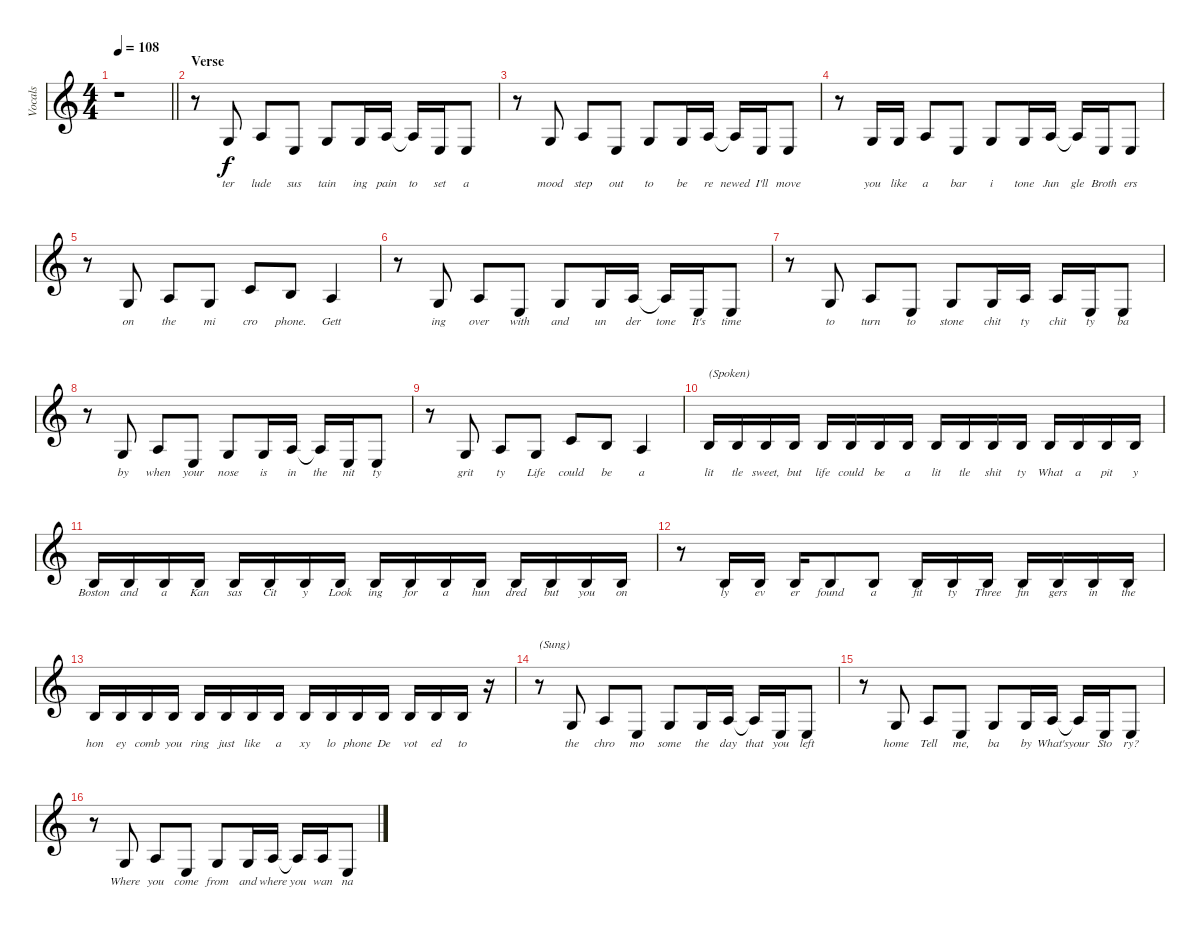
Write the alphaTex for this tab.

\track ("Vocals" "Vocals") {instrument choiraahs}
\staff {score}
\tuning (E4 B3 G3 D3 A2 E2) {hide}
\ts (4 4)
\tempo 108
\clef g2
\barLineRight lightlight
\ks c
r.1{dy f} |
\section ("" "Verse")
r.8 0.3.8{lyrics (0 "ter") lyrics (1 "") lyrics (2 "") lyrics (3 "") lyrics (4 "")} 2.3.8{lyrics (0 "lude") lyrics (1 "") lyrics (2 "") lyrics (3 "") lyrics (4 "")} 2.4.8{lyrics (0 "sus") lyrics (1 "") lyrics (2 "") lyrics (3 "") lyrics (4 "")} 0.3.8{lyrics (0 "tain") lyrics (1 "") lyrics (2 "") lyrics (3 "") lyrics (4 "")} 0.3.16{lyrics (0 "ing") lyrics (1 "") lyrics (2 "") lyrics (3 "") lyrics (4 "")} 2.3.16{lyrics (0 "pain") lyrics (1 "") lyrics (2 "") lyrics (3 "") lyrics (4 "")} 2.3{t}.16{lyrics (0 "to") lyrics (1 "") lyrics (2 "") lyrics (3 "") lyrics (4 "")} 2.4.16{lyrics (0 "set") lyrics (1 "") lyrics (2 "") lyrics (3 "") lyrics (4 "")} 2.4.8{lyrics (0 "a") lyrics (1 "") lyrics (2 "") lyrics (3 "") lyrics (4 "")} |
r.8 0.3.8{lyrics (0 "mood") lyrics (1 "") lyrics (2 "") lyrics (3 "") lyrics (4 "")} 2.3.8{lyrics (0 "step") lyrics (1 "") lyrics (2 "") lyrics (3 "") lyrics (4 "")} 2.4.8{lyrics (0 "out") lyrics (1 "") lyrics (2 "") lyrics (3 "") lyrics (4 "")} 0.3.8{lyrics (0 "to") lyrics (1 "") lyrics (2 "") lyrics (3 "") lyrics (4 "")} 0.3.16{lyrics (0 "be") lyrics (1 "") lyrics (2 "") lyrics (3 "") lyrics (4 "")} 2.3.16{lyrics (0 "re") lyrics (1 "") lyrics (2 "") lyrics (3 "") lyrics (4 "")} 2.3{t}.16{lyrics (0 "newed") lyrics (1 "") lyrics (2 "") lyrics (3 "") lyrics (4 "")} 2.4.16{lyrics (0 "I'll") lyrics (1 "") lyrics (2 "") lyrics (3 "") lyrics (4 "")} 2.4.8{lyrics (0 "move") lyrics (1 "") lyrics (2 "") lyrics (3 "") lyrics (4 "")} |
r.8 0.3.16{lyrics (0 "you") lyrics (1 "") lyrics (2 "") lyrics (3 "") lyrics (4 "")} 0.3.16{lyrics (0 "like") lyrics (1 "") lyrics (2 "") lyrics (3 "") lyrics (4 "")} 2.3.8{lyrics (0 "a") lyrics (1 "") lyrics (2 "") lyrics (3 "") lyrics (4 "")} 2.4.8{lyrics (0 "bar") lyrics (1 "") lyrics (2 "") lyrics (3 "") lyrics (4 "")} 0.3.8{lyrics (0 "i") lyrics (1 "") lyrics (2 "") lyrics (3 "") lyrics (4 "")} 0.3.16{lyrics (0 "tone") lyrics (1 "") lyrics (2 "") lyrics (3 "") lyrics (4 "")} 2.3.16{lyrics (0 "Jun") lyrics (1 "") lyrics (2 "") lyrics (3 "") lyrics (4 "")} 2.3{t}.16{lyrics (0 "gle") lyrics (1 "") lyrics (2 "") lyrics (3 "") lyrics (4 "")} 2.4.16{lyrics (0 "Broth") lyrics (1 "") lyrics (2 "") lyrics (3 "") lyrics (4 "")} 2.4.8{lyrics (0 "ers") lyrics (1 "") lyrics (2 "") lyrics (3 "") lyrics (4 "")} |
r.8 0.3.8{lyrics (0 "on") lyrics (1 "") lyrics (2 "") lyrics (3 "") lyrics (4 "")} 2.3.8{lyrics (0 "the") lyrics (1 "") lyrics (2 "") lyrics (3 "") lyrics (4 "")} 0.3.8{lyrics (0 "mi") lyrics (1 "") lyrics (2 "") lyrics (3 "") lyrics (4 "")} 1.2.8{lyrics (0 "cro") lyrics (1 "") lyrics (2 "") lyrics (3 "") lyrics (4 "")} 0.2.8{lyrics (0 "phone.") lyrics (1 "") lyrics (2 "") lyrics (3 "") lyrics (4 "")} 2.3.4{lyrics (0 "Gett") lyrics (1 "") lyrics (2 "") lyrics (3 "") lyrics (4 "")} |
r.8 0.3.8{lyrics (0 "ing") lyrics (1 "") lyrics (2 "") lyrics (3 "") lyrics (4 "")} 2.3.8{lyrics (0 "over") lyrics (1 "") lyrics (2 "") lyrics (3 "") lyrics (4 "")} 2.4.8{lyrics (0 "with") lyrics (1 "") lyrics (2 "") lyrics (3 "") lyrics (4 "")} 0.3.8{lyrics (0 "and") lyrics (1 "") lyrics (2 "") lyrics (3 "") lyrics (4 "")} 0.3.16{lyrics (0 "un") lyrics (1 "") lyrics (2 "") lyrics (3 "") lyrics (4 "")} 2.3.16{lyrics (0 "der") lyrics (1 "") lyrics (2 "") lyrics (3 "") lyrics (4 "")} 2.3{t}.16{lyrics (0 "tone") lyrics (1 "") lyrics (2 "") lyrics (3 "") lyrics (4 "")} 2.4.16{lyrics (0 "It's") lyrics (1 "") lyrics (2 "") lyrics (3 "") lyrics (4 "")} 2.4.8{lyrics (0 "time") lyrics (1 "") lyrics (2 "") lyrics (3 "") lyrics (4 "")} |
r.8 0.3.8{lyrics (0 "to") lyrics (1 "") lyrics (2 "") lyrics (3 "") lyrics (4 "")} 2.3.8{lyrics (0 "turn") lyrics (1 "") lyrics (2 "") lyrics (3 "") lyrics (4 "")} 2.4.8{lyrics (0 "to") lyrics (1 "") lyrics (2 "") lyrics (3 "") lyrics (4 "")} 0.3.8{lyrics (0 "stone") lyrics (1 "") lyrics (2 "") lyrics (3 "") lyrics (4 "")} 0.3.16{lyrics (0 "chit") lyrics (1 "") lyrics (2 "") lyrics (3 "") lyrics (4 "")} 2.3.16{lyrics (0 "ty") lyrics (1 "") lyrics (2 "") lyrics (3 "") lyrics (4 "")} 2.3.16{lyrics (0 "chit") lyrics (1 "") lyrics (2 "") lyrics (3 "") lyrics (4 "")} 2.4.16{lyrics (0 "ty") lyrics (1 "") lyrics (2 "") lyrics (3 "") lyrics (4 "")} 2.4.8{lyrics (0 "ba") lyrics (1 "") lyrics (2 "") lyrics (3 "") lyrics (4 "")} |
r.8 0.3.8{lyrics (0 "by") lyrics (1 "") lyrics (2 "") lyrics (3 "") lyrics (4 "")} 2.3.8{lyrics (0 "when") lyrics (1 "") lyrics (2 "") lyrics (3 "") lyrics (4 "")} 2.4.8{lyrics (0 "your") lyrics (1 "") lyrics (2 "") lyrics (3 "") lyrics (4 "")} 0.3.8{lyrics (0 "nose") lyrics (1 "") lyrics (2 "") lyrics (3 "") lyrics (4 "")} 0.3.16{lyrics (0 "is") lyrics (1 "") lyrics (2 "") lyrics (3 "") lyrics (4 "")} 2.3.16{lyrics (0 "in") lyrics (1 "") lyrics (2 "") lyrics (3 "") lyrics (4 "")} 2.3{t}.16{lyrics (0 "the") lyrics (1 "") lyrics (2 "") lyrics (3 "") lyrics (4 "")} 2.4.16{lyrics (0 "nit") lyrics (1 "") lyrics (2 "") lyrics (3 "") lyrics (4 "")} 2.4.8{lyrics (0 "ty") lyrics (1 "") lyrics (2 "") lyrics (3 "") lyrics (4 "")} |
r.8 0.3.8{lyrics (0 "grit") lyrics (1 "") lyrics (2 "") lyrics (3 "") lyrics (4 "")} 2.3.8{lyrics (0 "ty") lyrics (1 "") lyrics (2 "") lyrics (3 "") lyrics (4 "")} 0.3.8{lyrics (0 "Life") lyrics (1 "") lyrics (2 "") lyrics (3 "") lyrics (4 "")} 1.2.8{lyrics (0 "could") lyrics (1 "") lyrics (2 "") lyrics (3 "") lyrics (4 "")} 0.2.8{lyrics (0 "be") lyrics (1 "") lyrics (2 "") lyrics (3 "") lyrics (4 "")} 2.3.4{lyrics (0 "a") lyrics (1 "") lyrics (2 "") lyrics (3 "") lyrics (4 "")} |
0.2.16{txt "(Spoken)" lyrics (0 "lit") lyrics (1 "") lyrics (2 "") lyrics (3 "") lyrics (4 "")} 0.2.16{lyrics (0 "tle") lyrics (1 "") lyrics (2 "") lyrics (3 "") lyrics (4 "")} 0.2.16{lyrics (0 "sweet,") lyrics (1 "") lyrics (2 "") lyrics (3 "") lyrics (4 "")} 0.2.16{lyrics (0 "but") lyrics (1 "") lyrics (2 "") lyrics (3 "") lyrics (4 "")} 0.2.16{lyrics (0 "life") lyrics (1 "") lyrics (2 "") lyrics (3 "") lyrics (4 "")} 0.2.16{lyrics (0 "could") lyrics (1 "") lyrics (2 "") lyrics (3 "") lyrics (4 "")} 0.2.16{lyrics (0 "be") lyrics (1 "") lyrics (2 "") lyrics (3 "") lyrics (4 "")} 0.2.16{lyrics (0 "a") lyrics (1 "") lyrics (2 "") lyrics (3 "") lyrics (4 "")} 0.2.16{lyrics (0 "lit") lyrics (1 "") lyrics (2 "") lyrics (3 "") lyrics (4 "")} 0.2.16{lyrics (0 "tle") lyrics (1 "") lyrics (2 "") lyrics (3 "") lyrics (4 "")} 0.2.16{lyrics (0 "shit") lyrics (1 "") lyrics (2 "") lyrics (3 "") lyrics (4 "")} 0.2.16{lyrics (0 "ty") lyrics (1 "") lyrics (2 "") lyrics (3 "") lyrics (4 "")} 0.2.16{lyrics (0 "What") lyrics (1 "") lyrics (2 "") lyrics (3 "") lyrics (4 "")} 0.2.16{lyrics (0 "a") lyrics (1 "") lyrics (2 "") lyrics (3 "") lyrics (4 "")} 0.2.16{lyrics (0 "pit") lyrics (1 "") lyrics (2 "") lyrics (3 "") lyrics (4 "")} 0.2.16{lyrics (0 "y") lyrics (1 "") lyrics (2 "") lyrics (3 "") lyrics (4 "")} |
0.2.16{lyrics (0 "Boston") lyrics (1 "") lyrics (2 "") lyrics (3 "") lyrics (4 "")} 0.2.16{lyrics (0 "and") lyrics (1 "") lyrics (2 "") lyrics (3 "") lyrics (4 "")} 0.2.16{lyrics (0 "a") lyrics (1 "") lyrics (2 "") lyrics (3 "") lyrics (4 "")} 0.2.16{lyrics (0 "Kan") lyrics (1 "") lyrics (2 "") lyrics (3 "") lyrics (4 "")} 0.2.16{lyrics (0 "sas") lyrics (1 "") lyrics (2 "") lyrics (3 "") lyrics (4 "")} 0.2.16{lyrics (0 "Cit") lyrics (1 "") lyrics (2 "") lyrics (3 "") lyrics (4 "")} 0.2.16{lyrics (0 "y") lyrics (1 "") lyrics (2 "") lyrics (3 "") lyrics (4 "")} 0.2.16{lyrics (0 "Look") lyrics (1 "") lyrics (2 "") lyrics (3 "") lyrics (4 "")} 0.2.16{lyrics (0 "ing") lyrics (1 "") lyrics (2 "") lyrics (3 "") lyrics (4 "")} 0.2.16{lyrics (0 "for") lyrics (1 "") lyrics (2 "") lyrics (3 "") lyrics (4 "")} 0.2.16{lyrics (0 "a") lyrics (1 "") lyrics (2 "") lyrics (3 "") lyrics (4 "")} 0.2.16{lyrics (0 "hun") lyrics (1 "") lyrics (2 "") lyrics (3 "") lyrics (4 "")} 0.2.16{lyrics (0 "dred") lyrics (1 "") lyrics (2 "") lyrics (3 "") lyrics (4 "")} 0.2.16{lyrics (0 "but") lyrics (1 "") lyrics (2 "") lyrics (3 "") lyrics (4 "")} 0.2.16{lyrics (0 "you") lyrics (1 "") lyrics (2 "") lyrics (3 "") lyrics (4 "")} 0.2.16{lyrics (0 "on") lyrics (1 "") lyrics (2 "") lyrics (3 "") lyrics (4 "")} |
r.8 0.2.16{lyrics (0 "ly") lyrics (1 "") lyrics (2 "") lyrics (3 "") lyrics (4 "")} 0.2.16{lyrics (0 "ev") lyrics (1 "") lyrics (2 "") lyrics (3 "") lyrics (4 "")} 0.2.16{lyrics (0 "er") lyrics (1 "") lyrics (2 "") lyrics (3 "") lyrics (4 "")} 0.2.8{lyrics (0 "found") lyrics (1 "") lyrics (2 "") lyrics (3 "") lyrics (4 "")} 0.2.8{lyrics (0 "a") lyrics (1 "") lyrics (2 "") lyrics (3 "") lyrics (4 "")} 0.2.16{lyrics (0 "fit") lyrics (1 "") lyrics (2 "") lyrics (3 "") lyrics (4 "")} 0.2.16{lyrics (0 "ty") lyrics (1 "") lyrics (2 "") lyrics (3 "") lyrics (4 "")} 0.2.16{lyrics (0 "Three") lyrics (1 "") lyrics (2 "") lyrics (3 "") lyrics (4 "")} 0.2.16{lyrics (0 "fin") lyrics (1 "") lyrics (2 "") lyrics (3 "") lyrics (4 "")} 0.2.16{lyrics (0 "gers") lyrics (1 "") lyrics (2 "") lyrics (3 "") lyrics (4 "")} 0.2.16{lyrics (0 "in") lyrics (1 "") lyrics (2 "") lyrics (3 "") lyrics (4 "")} 0.2.16{lyrics (0 "the") lyrics (1 "") lyrics (2 "") lyrics (3 "") lyrics (4 "")} |
0.2.16{lyrics (0 "hon") lyrics (1 "") lyrics (2 "") lyrics (3 "") lyrics (4 "")} 0.2.16{lyrics (0 "ey") lyrics (1 "") lyrics (2 "") lyrics (3 "") lyrics (4 "")} 0.2.16{lyrics (0 "comb") lyrics (1 "") lyrics (2 "") lyrics (3 "") lyrics (4 "")} 0.2.16{lyrics (0 "you") lyrics (1 "") lyrics (2 "") lyrics (3 "") lyrics (4 "")} 0.2.16{lyrics (0 "ring") lyrics (1 "") lyrics (2 "") lyrics (3 "") lyrics (4 "")} 0.2.16{lyrics (0 "just") lyrics (1 "") lyrics (2 "") lyrics (3 "") lyrics (4 "")} 0.2.16{lyrics (0 "like") lyrics (1 "") lyrics (2 "") lyrics (3 "") lyrics (4 "")} 0.2.16{lyrics (0 "a") lyrics (1 "") lyrics (2 "") lyrics (3 "") lyrics (4 "")} 0.2.16{lyrics (0 "xy") lyrics (1 "") lyrics (2 "") lyrics (3 "") lyrics (4 "")} 0.2.16{lyrics (0 "lo") lyrics (1 "") lyrics (2 "") lyrics (3 "") lyrics (4 "")} 0.2.16{lyrics (0 "phone") lyrics (1 "") lyrics (2 "") lyrics (3 "") lyrics (4 "")} 0.2.16{lyrics (0 "De") lyrics (1 "") lyrics (2 "") lyrics (3 "") lyrics (4 "")} 0.2.16{lyrics (0 "vot") lyrics (1 "") lyrics (2 "") lyrics (3 "") lyrics (4 "")} 0.2.16{lyrics (0 "ed") lyrics (1 "") lyrics (2 "") lyrics (3 "") lyrics (4 "")} 0.2.16{lyrics (0 "to") lyrics (1 "") lyrics (2 "") lyrics (3 "") lyrics (4 "")} r.16 |
r.8{txt "(Sung)"} 0.3.8{lyrics (0 "the") lyrics (1 "") lyrics (2 "") lyrics (3 "") lyrics (4 "")} 2.3.8{lyrics (0 "chro") lyrics (1 "") lyrics (2 "") lyrics (3 "") lyrics (4 "")} 2.4.8{lyrics (0 "mo") lyrics (1 "") lyrics (2 "") lyrics (3 "") lyrics (4 "")} 0.3.8{lyrics (0 "some") lyrics (1 "") lyrics (2 "") lyrics (3 "") lyrics (4 "")} 0.3.16{lyrics (0 "the") lyrics (1 "") lyrics (2 "") lyrics (3 "") lyrics (4 "")} 2.3.16{lyrics (0 "day") lyrics (1 "") lyrics (2 "") lyrics (3 "") lyrics (4 "")} 2.3{t}.16{lyrics (0 "that") lyrics (1 "") lyrics (2 "") lyrics (3 "") lyrics (4 "")} 2.4.16{lyrics (0 "you") lyrics (1 "") lyrics (2 "") lyrics (3 "") lyrics (4 "")} 2.4.8{lyrics (0 "left") lyrics (1 "") lyrics (2 "") lyrics (3 "") lyrics (4 "")} |
r.8 0.3.8{lyrics (0 "home") lyrics (1 "") lyrics (2 "") lyrics (3 "") lyrics (4 "")} 2.3.8{lyrics (0 "Tell") lyrics (1 "") lyrics (2 "") lyrics (3 "") lyrics (4 "")} 2.4.8{lyrics (0 "me,") lyrics (1 "") lyrics (2 "") lyrics (3 "") lyrics (4 "")} 0.3.8{lyrics (0 "ba") lyrics (1 "") lyrics (2 "") lyrics (3 "") lyrics (4 "")} 0.3.16{lyrics (0 "by") lyrics (1 "") lyrics (2 "") lyrics (3 "") lyrics (4 "")} 2.3.16{lyrics (0 "What's") lyrics (1 "") lyrics (2 "") lyrics (3 "") lyrics (4 "")} 2.3{t}.16{lyrics (0 "your") lyrics (1 "") lyrics (2 "") lyrics (3 "") lyrics (4 "")} 2.4.16{lyrics (0 "Sto") lyrics (1 "") lyrics (2 "") lyrics (3 "") lyrics (4 "")} 2.4.8{lyrics (0 "ry?") lyrics (1 "") lyrics (2 "") lyrics (3 "") lyrics (4 "")} |
r.8 0.3.8{lyrics (0 "Where") lyrics (1 "") lyrics (2 "") lyrics (3 "") lyrics (4 "")} 2.3.8{lyrics (0 "you") lyrics (1 "") lyrics (2 "") lyrics (3 "") lyrics (4 "")} 2.4.8{lyrics (0 "come") lyrics (1 "") lyrics (2 "") lyrics (3 "") lyrics (4 "")} 0.3.8{lyrics (0 "from") lyrics (1 "") lyrics (2 "") lyrics (3 "") lyrics (4 "")} 0.3.16{lyrics (0 "and") lyrics (1 "") lyrics (2 "") lyrics (3 "") lyrics (4 "")} 2.3.16{lyrics (0 "where") lyrics (1 "") lyrics (2 "") lyrics (3 "") lyrics (4 "")} 2.3{t}.16{lyrics (0 "you") lyrics (1 "") lyrics (2 "") lyrics (3 "") lyrics (4 "")} 2.3.16{lyrics (0 "wan") lyrics (1 "") lyrics (2 "") lyrics (3 "") lyrics (4 "")} 2.4.8{lyrics (0 "na") lyrics (1 "") lyrics (2 "") lyrics (3 "") lyrics (4 "")}
